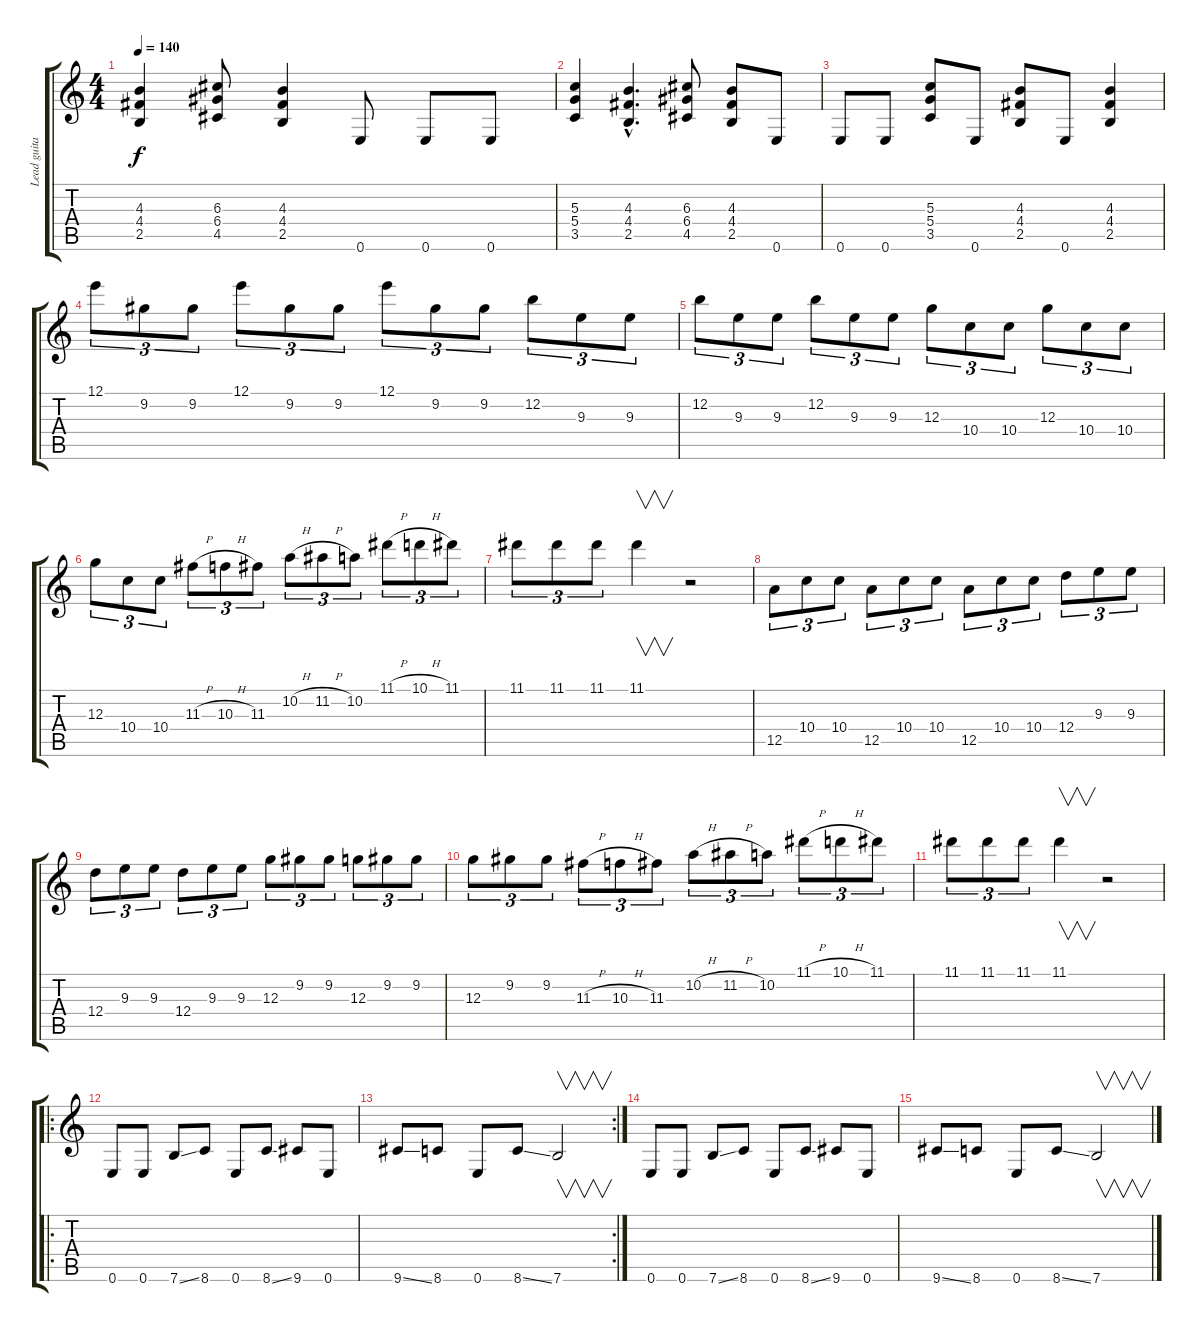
\track ("Lead guitar" "Lead guita") {instrument overdrivenguitar}
\staff {score tabs}
\tuning (E4 B3 G3 D3 A2 E2) {hide}
\ts (4 4)
\tempo 140
\clef g2
\ks c
(4.3{t} 4.4{t} 2.5{t}).4{dy f} (6.3 6.4 4.5).8 (4.3 4.4 2.5).4 0.6.8 0.6.8 0.6.8 |
(5.3 5.4 3.5).4 (4.3{hac} 4.4{hac} 2.5{hac}).4{d} (6.3 6.4 4.5).8 (4.3 4.4 2.5).8 0.6.8 |
0.6.8 0.6.8 (5.3 5.4 3.5).8 0.6.8 (4.3 4.4 2.5).8 0.6.8 (4.3 4.4 2.5).4 |
12.1.8{tu (3 2)} 9.2.8{tu (3 2)} 9.2.8{tu (3 2)} 12.1.8{tu (3 2)} 9.2.8{tu (3 2)} 9.2.8{tu (3 2)} 12.1.8{tu (3 2)} 9.2.8{tu (3 2)} 9.2.8{tu (3 2)} 12.2.8{tu (3 2)} 9.3.8{tu (3 2)} 9.3.8{tu (3 2)} |
12.2.8{tu (3 2)} 9.3.8{tu (3 2)} 9.3.8{tu (3 2)} 12.2.8{tu (3 2)} 9.3.8{tu (3 2)} 9.3.8{tu (3 2)} 12.3.8{tu (3 2)} 10.4.8{tu (3 2)} 10.4.8{tu (3 2)} 12.3.8{tu (3 2)} 10.4.8{tu (3 2)} 10.4.8{tu (3 2)} |
12.3.8{tu (3 2)} 10.4.8{tu (3 2)} 10.4.8{tu (3 2)} 11.3{h}.8{tu (3 2)} 10.3{h}.8{tu (3 2)} 11.3.8{tu (3 2)} 10.2{h}.8{tu (3 2)} 11.2{h}.8{tu (3 2)} 10.2.8{tu (3 2)} 11.1{h}.8{tu (3 2)} 10.1{h}.8{tu (3 2)} 11.1.8{tu (3 2)} |
11.1.8{tu (3 2)} 11.1.8{tu (3 2)} 11.1.8{tu (3 2)} 11.1.4{v} r.2 |
12.5.8{tu (3 2)} 10.4.8{tu (3 2)} 10.4.8{tu (3 2)} 12.5.8{tu (3 2)} 10.4.8{tu (3 2)} 10.4.8{tu (3 2)} 12.5.8{tu (3 2)} 10.4.8{tu (3 2)} 10.4.8{tu (3 2)} 12.4.8{tu (3 2)} 9.3.8{tu (3 2)} 9.3.8{tu (3 2)} |
12.4.8{tu (3 2)} 9.3.8{tu (3 2)} 9.3.8{tu (3 2)} 12.4.8{tu (3 2)} 9.3.8{tu (3 2)} 9.3.8{tu (3 2)} 12.3.8{tu (3 2)} 9.2.8{tu (3 2)} 9.2.8{tu (3 2)} 12.3.8{tu (3 2)} 9.2.8{tu (3 2)} 9.2.8{tu (3 2)} |
12.3.8{tu (3 2)} 9.2.8{tu (3 2)} 9.2.8{tu (3 2)} 11.3{h}.8{tu (3 2)} 10.3{h}.8{tu (3 2)} 11.3.8{tu (3 2)} 10.2{h}.8{tu (3 2)} 11.2{h}.8{tu (3 2)} 10.2.8{tu (3 2)} 11.1{h}.8{tu (3 2)} 10.1{h}.8{tu (3 2)} 11.1.8{tu (3 2)} |
11.1.8{tu (3 2)} 11.1.8{tu (3 2)} 11.1.8{tu (3 2)} 11.1.4{v} r.2 |
\ro
0.6.8 0.6.8 7.6{ss}.8 8.6.8 0.6.8 8.6{ss}.8 9.6.8 0.6.8 |
\rc 2
9.6{ss}.8 8.6.8 0.6.8 8.6{ss}.8 7.6.2{v} |
0.6.8 0.6.8 7.6{ss}.8 8.6.8 0.6.8 8.6{ss}.8 9.6.8 0.6.8 |
9.6{ss}.8 8.6.8 0.6.8 8.6{ss}.8 7.6.2{v}
